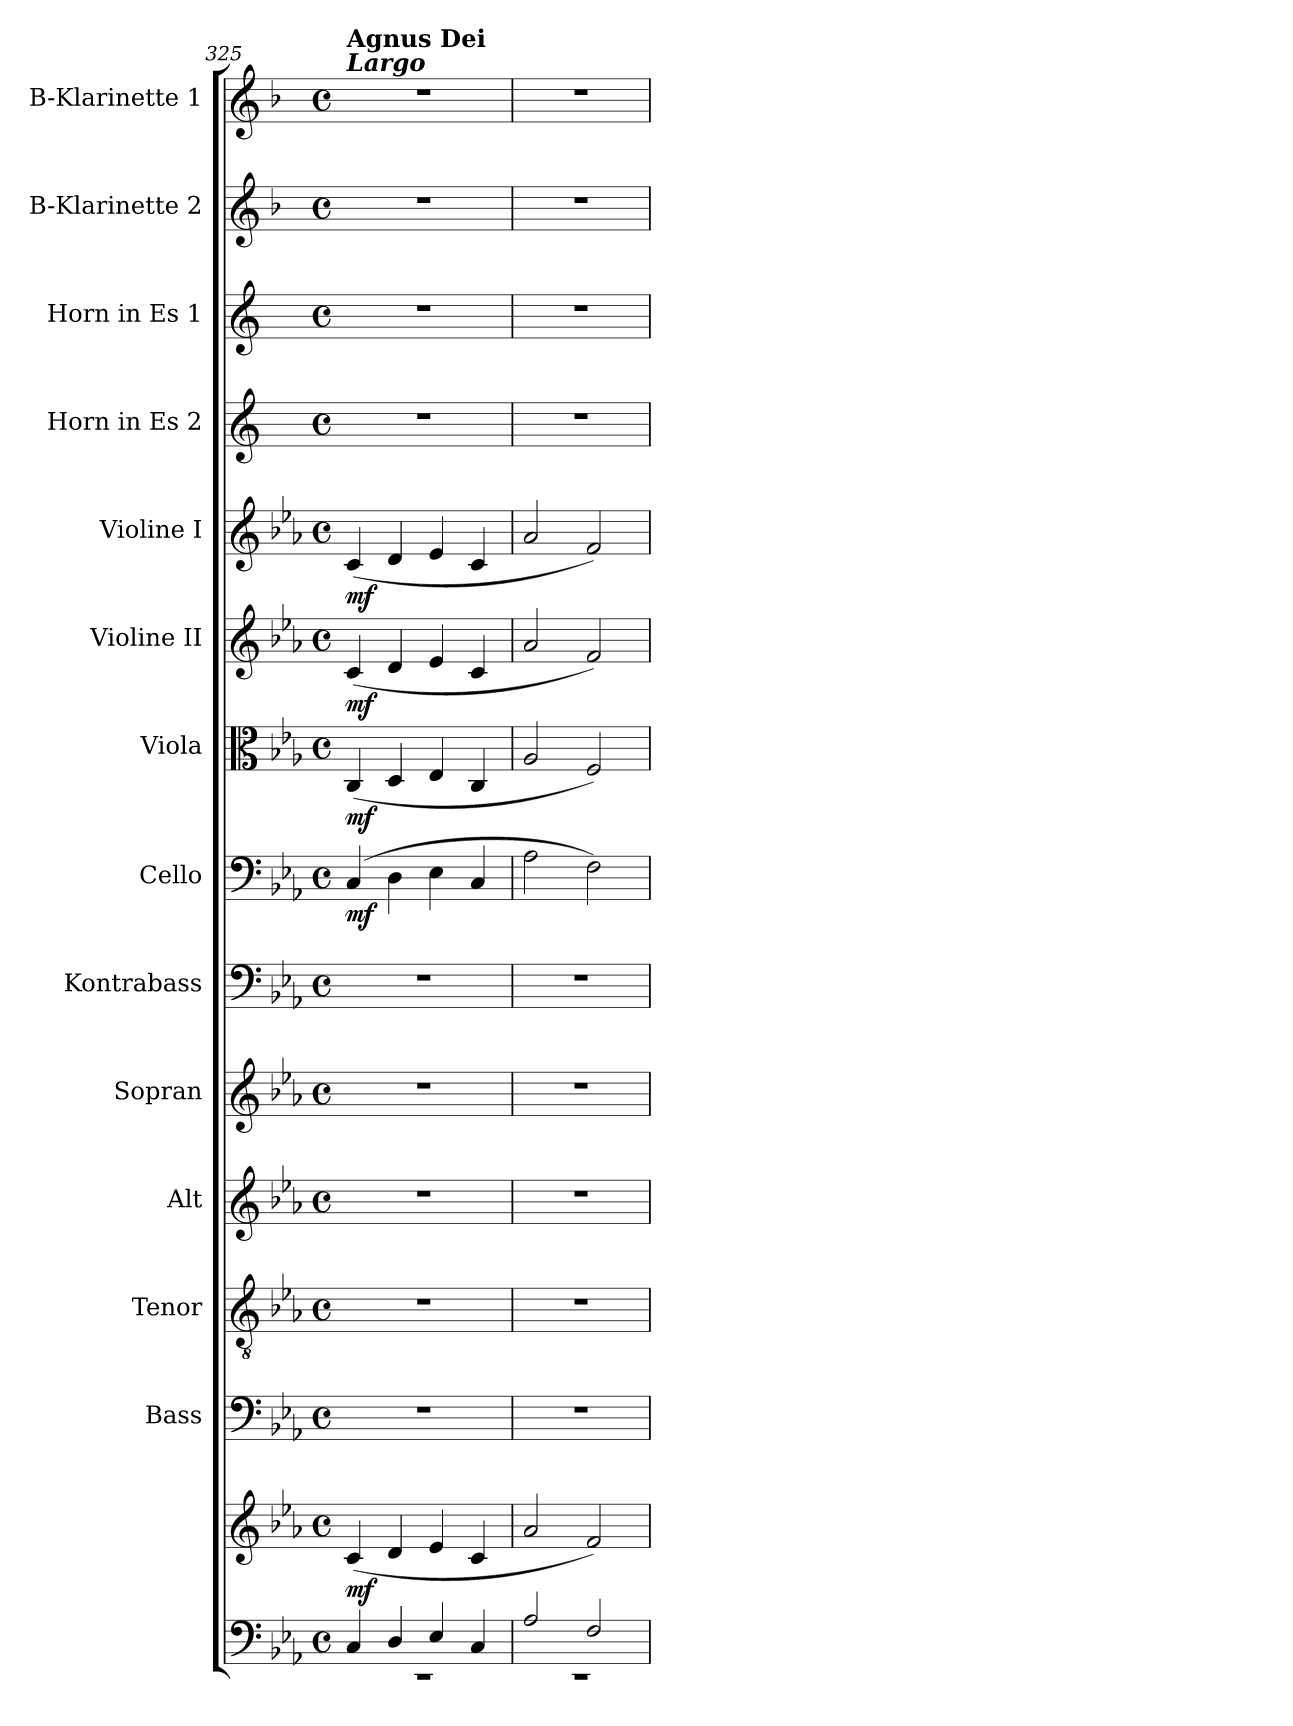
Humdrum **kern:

**kern	**kern	**dynam	**kern	**kern	**kern	**kern	**kern	**kern	**dynam	**kern	**dynam	**kern	**dynam	**kern	**dynam	**kern	**kern	**kern	**kern
*part14	*part14	*part14	*part13	*part12	*part11	*part10	*part9	*part8	*part8	*part7	*part7	*part6	*part6	*part5	*part5	*part4	*part3	*part2	*part1
*staff15	*staff14	*staff14/15	*staff13	*staff12	*staff11	*staff10	*staff9	*staff8	*staff8	*staff7	*staff7	*staff6	*staff6	*staff5	*staff5	*staff4	*staff3	*staff2	*staff1
*	*	*	*I"Bass	*I"Tenor	*I"Alt	*I"Sopran	*I"Kontrabass	*I"Cello	*	*I"Viola	*	*I"Violine II	*	*I"Violine I	*	*I"Horn in Es 2	*I"Horn in Es 1	*I"B-Klarinette 2	*I"B-Klarinette 1
*	*	*	*I'B.	*I'T.	*I'A.	*I'S.	*I'Kb.	*	*	*I'Vla.	*	*I'Vl. II	*	*I'Vl. I	*	*I'Hrn. 2	*I'Hrn. 1	*I'Kl. 2	*I'Kl. 1
!!LO:PB:g=z
*clefF4	*clefG2	*	*clefF4	*clefGv2	*clefG2	*clefG2	*clefF4	*clefF4	*	*clefC3	*	*clefG2	*	*clefG2	*	*clefG2	*clefG2	*clefG2	*clefG2
*	*	*	*	*	*	*	*ITrd7c12	*	*	*	*	*	*	*	*	*ITrd5c9	*ITrd5c9	*ITrd1c2	*ITrd1c2
*k[b-e-a-]	*k[b-e-a-]	*	*k[b-e-a-]	*k[b-e-a-]	*k[b-e-a-]	*k[b-e-a-]	*k[b-e-a-]	*k[b-e-a-]	*	*k[b-e-a-]	*	*k[b-e-a-]	*	*k[b-e-a-]	*	*k[b-e-a-]	*k[b-e-a-]	*k[b-e-a-]	*k[b-e-a-]
*E-:	*E-:	*	*E-:	*E-:	*E-:	*E-:	*E-:	*E-:	*	*E-:	*	*E-:	*	*E-:	*	*E-:	*E-:	*E-:	*E-:
*M4/4	*M4/4	*	*M4/4	*M4/4	*M4/4	*M4/4	*M4/4	*M4/4	*	*M4/4	*	*M4/4	*	*M4/4	*	*M4/4	*M4/4	*M4/4	*M4/4
*met(c)	*met(c)	*	*met(c)	*met(c)	*met(c)	*met(c)	*met(c)	*met(c)	*	*met(c)	*	*met(c)	*	*met(c)	*	*met(c)	*met(c)	*met(c)	*met(c)
=325	=325	=325	=325	=325	=325	=325	=325	=325	=325	=325	=325	=325	=325	=325	=325	=325	=325	=325	=325
*^	*	*	*	*	*	*	*	*	*	*	*	*	*	*	*	*	*	*	*
!	!	!	!	!	!	!	!	!	!	!	!	!	!	!	!	!	!	!	!	!LO:TX:a:Bi:t=Largo
!	!	!	!	!	!	!	!	!	!	!	!	!	!	!	!	!	!	!	!	!LO:TX:a:B:t=Agnus Dei
!	!	!	!LO:DY:b	!	!	!	!	!	!	!LO:DY:b	!	!LO:DY:b	!	!LO:DY:b	!	!LO:DY:b	!	!	!	!
4C/	1rEE	(4c/	mf	1r	1r	1r	1r	1r	(4C/	mf	(<4C/	mf	(<4c/	mf	(<4c/	mf	1r	1r	1r	1r
4D/	.	4d/	.	.	.	.	.	.	4D\	.	4D/	.	4d/	.	4d/	.	.	.	.	.
4E-/	.	4e-/	.	.	.	.	.	.	4E-\	.	4E-/	.	4e-/	.	4e-/	.	.	.	.	.
4C/	.	4c/	.	.	.	.	.	.	4C/	.	4C/	.	4c/	.	4c/	.	.	.	.	.
=326	=326	=326	=326	=326	=326	=326	=326	=326	=326	=326	=326	=326	=326	=326	=326	=326	=326	=326	=326	=326
2A-/	1rEE	2a-/	.	1r	1r	1r	1r	1r	2A-\	.	2A-/	.	2a-/	.	2a-/	.	1r	1r	1r	1r
2F/	.	2f/)	.	.	.	.	.	.	2F\)	.	2F/)	.	2f/)	.	2f/)	.	.	.	.	.
*v	*v	*	*	*	*	*	*	*	*	*	*	*	*	*	*	*	*	*	*	*
=	=	=	=	=	=	=	=	=	=	=	=	=	=	=	=	=	=	=	=
*-	*-	*-	*-	*-	*-	*-	*-	*-	*-	*-	*-	*-	*-	*-	*-	*-	*-	*-	*-
